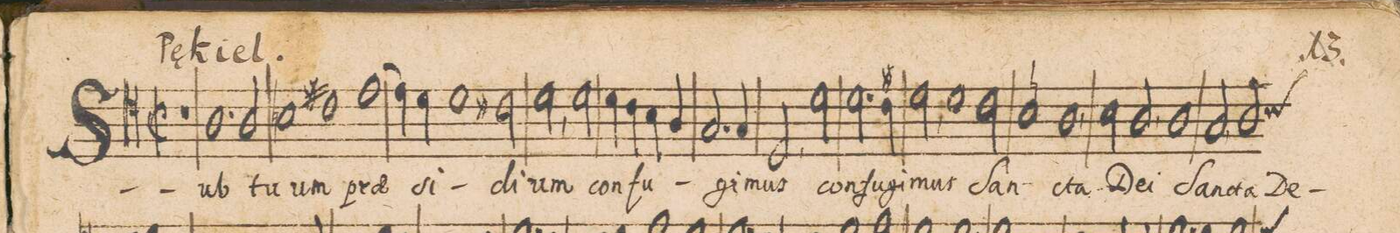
**kern	**text
*I"[ALTVS.]	*
*clefC4	*
*k[]	*
*met(C|)	*
*M2/1	*
1r	.
1.A	Sub
=2-	=2-
2A/	tu-
1Bn	.
=3-	=3-
1c#X	-um
[1e	prae-
=4-	=4-
4e\]	.
4d\	-si-
1d	.
*2\right	*
2c#X\	-di-
=5-	=5-
2d,<\	-um
2d\	con-
4d\	-fu-
4c#y\	.
4B\	.
4A/	.
=6-	=6-
2.G/	.
4G/	-gi-
2D,</	-mus
2d\	con-
=7-	=7-
2.d\	-fu-
4c#Xi\	-gi-
2d,<\	-mus
1d\	San-
=8-	=8-
2cny\	.
1Bni	.
=9-	=9-
1A,<	-cta
2B\	De-
2A,</	-i
=10-	=10-
1A	San-
2G,</	-cta
2A/	De-
*custos:B	*
=11-	=11-
*-	*-
